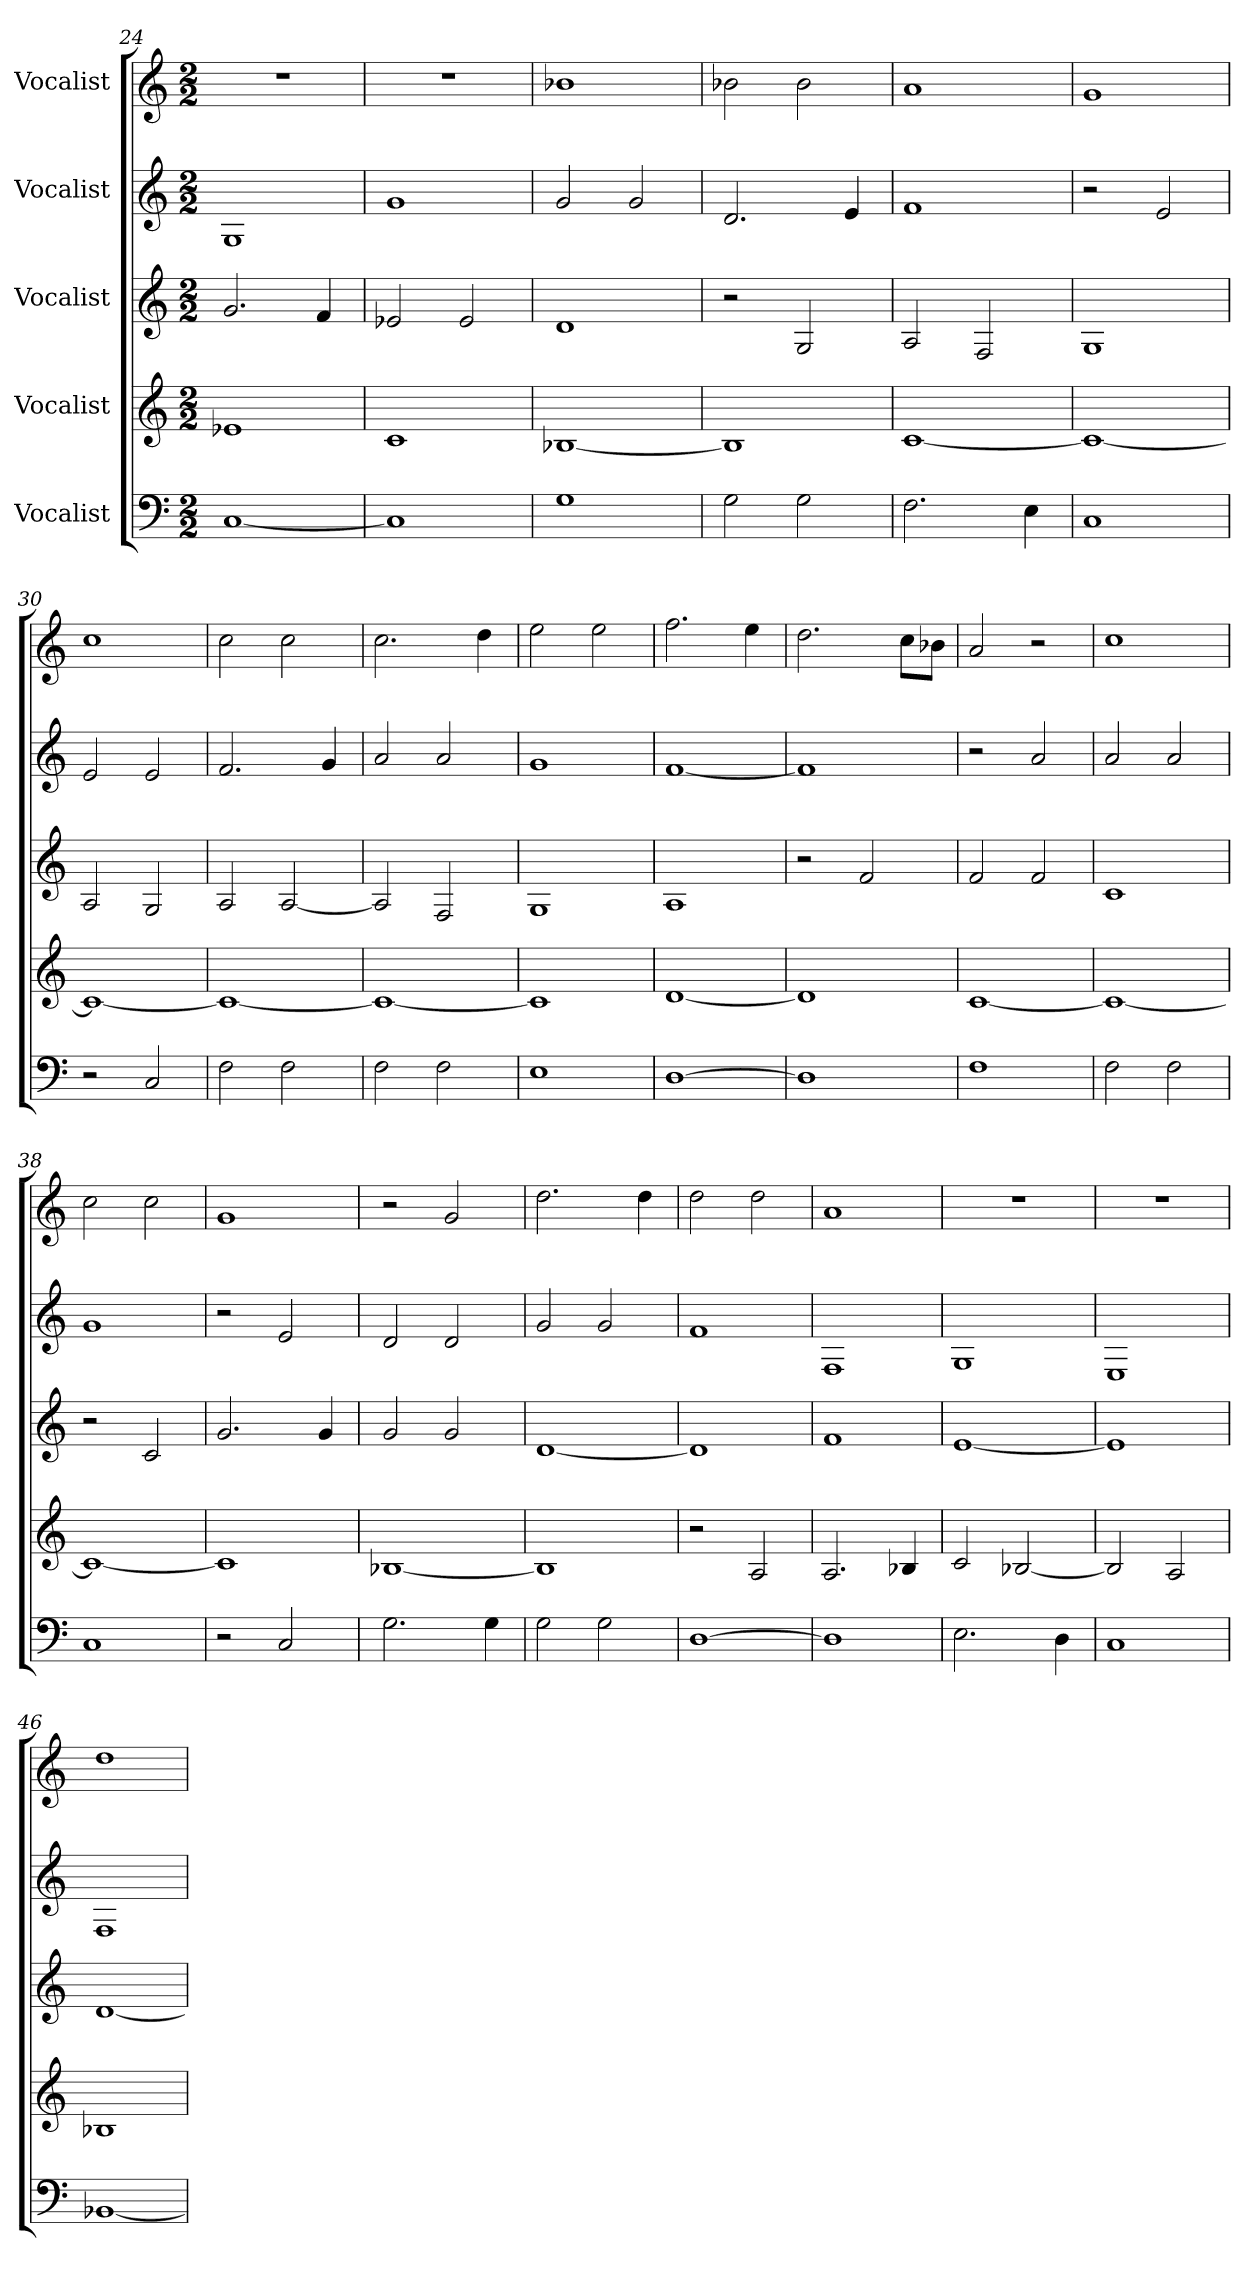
**kern	**kern	**kern	**kern	**kern
*part5	*part4	*part3	*part2	*part1
*staff5	*staff4	*staff3	*staff2	*staff1
*I"Vocalist	*I"Vocalist	*I"Vocalist	*I"Vocalist	*I"Vocalist
*M2/2	*M2/2	*M2/2	*M2/2	*M2/2
=24	=24	=24	=24	=24
[1C	1e-X	2.g	1G	1r
.	.	4f	.	.
=25	=25	=25	=25	=25
1C]	1c	2e-X	1g	1r
.	.	2e-	.	.
=26	=26	=26	=26	=26
1G	[1B-X	1d	2g	1b-X
.	.	.	2g	.
=27	=27	=27	=27	=27
2G	1B-]	2r	2.d	2b-X
2G	.	2G	.	2b-
.	.	.	4e	.
=28	=28	=28	=28	=28
2.F	[1c	2A	1f	1a
.	.	2F	.	.
4E	.	.	.	.
=29	=29	=29	=29	=29
1C	1c_	1G	2r	1g
.	.	.	2e	.
=30	=30	=30	=30	=30
2r	1c_	2A	2e	1cc
2C	.	2G	2e	.
=31	=31	=31	=31	=31
2F	1c_	2A	2.f	2cc
2F	.	[2A	.	2cc
.	.	.	4g	.
=32	=32	=32	=32	=32
2F	1c_	2A]	2a	2.cc
2F	.	2F	2a	.
.	.	.	.	4dd
=33	=33	=33	=33	=33
1E	1c]	1G	1g	2ee
.	.	.	.	2ee
=34	=34	=34	=34	=34
[1D	[1d	1A	[1f	2.ff
.	.	.	.	4ee
=35	=35	=35	=35	=35
1D]	1d]	2r	1f]	2.dd
.	.	2f	.	.
.	.	.	.	8ccL
.	.	.	.	8b-XJ
=36	=36	=36	=36	=36
1F	[1c	2f	2r	2a
.	.	2f	2a	2r
=37	=37	=37	=37	=37
2F	1c_	1c	2a	1cc
2F	.	.	2a	.
=38	=38	=38	=38	=38
1C	1c_	2r	1g	2cc
.	.	2c	.	2cc
=39	=39	=39	=39	=39
2r	1c]	2.g	2r	1g
2C	.	.	2e	.
.	.	4g	.	.
=40	=40	=40	=40	=40
2.G	[1B-X	2g	2d	2r
.	.	2g	2d	2g
4G	.	.	.	.
=41	=41	=41	=41	=41
2G	1B-]	[1d	2g	2.dd
2G	.	.	2g	.
.	.	.	.	4dd
=42	=42	=42	=42	=42
[1D	2r	1d]	1f	2dd
.	2A	.	.	2dd
=43	=43	=43	=43	=43
1D]	2.A	1f	1F	1a
.	4B-X	.	.	.
=44	=44	=44	=44	=44
2.E	2c	[1e	1G	1r
.	[2B-X	.	.	.
4D	.	.	.	.
=45	=45	=45	=45	=45
1C	2B-]	1e]	1E	1r
.	2A	.	.	.
=46	=46	=46	=46	=46
[1BB-X	1B-X	[1d	1F	1dd
=	=	=	=	=
*-	*-	*-	*-	*-
